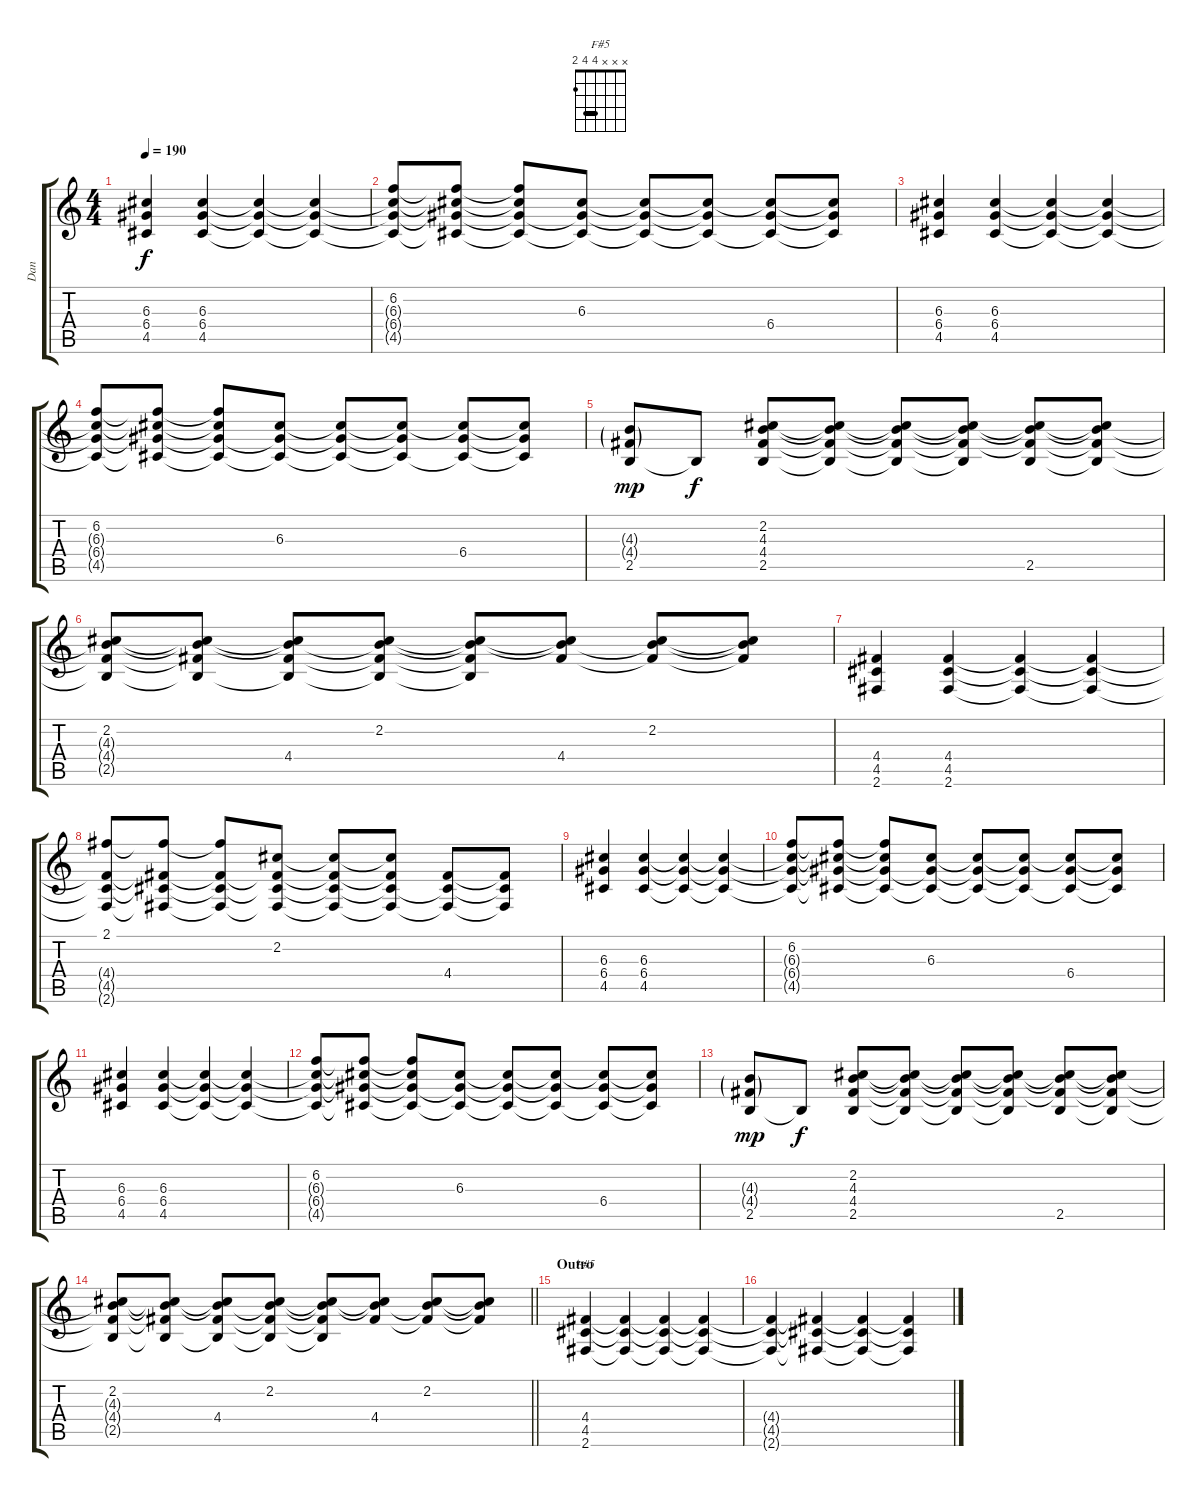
\track ("Dan" "Dan") {instrument overdrivenguitar}
\staff {score tabs}
\tuning (E4 B3 G3 D3 A2 E2) {hide}
\chord ("F#5" x x x 4 4 2) {barre 4}
\ts (4 4)
\tempo 190
\clef g2
\ks c
(6.3 6.4 4.5).4{dy f} (6.3 6.4 4.5).4 (6.3{t} 6.4{t} 4.5{t}).4 (6.3{t} 6.4{t} 4.5{t}).4 |
(6.2 6.3{t} 6.4{t} 4.5{t}).8 (6.2{t} 6.3{t} 6.4{t} 4.5{t}).8 (6.2{t} 6.3{t} 6.4{t} 4.5{t}).8 (6.3 6.4{t} 4.5{t}).8 (6.3{t} 6.4{t} 4.5{t}).8 (6.3{t} 6.4{t} 4.5{t}).8 (6.3{t} 6.4 4.5{t}).8 (6.3{t} 6.4{t} 4.5{t}).8 |
(6.3 6.4 4.5).4 (6.3 6.4 4.5).4 (6.3{t} 6.4{t} 4.5{t}).4 (6.3{t} 6.4{t} 4.5{t}).4 |
(6.2 6.3{t} 6.4{t} 4.5{t}).8 (6.2{t} 6.3{t} 6.4{t} 4.5{t}).8 (6.2{t} 6.3{t} 6.4{t} 4.5{t}).8 (6.3 6.4{t} 4.5{t}).8 (6.3{t} 6.4{t} 4.5{t}).8 (6.3{t} 6.4{t} 4.5{t}).8 (6.3{t} 6.4 4.5{t}).8 (6.3{t} 6.4{t} 4.5{t}).8 |
(4.3{g} 4.4{g} 2.5).8{dy mp} 2.5{t}.8{dy f} (2.2 4.3 4.4 2.5).8 (2.2{t} 4.3{t} 4.4{t} 2.5{t}).8 (2.2{t} 4.3{t} 4.4{t} 2.5{t}).8 (2.2{t} 4.3{t} 4.4{t} 2.5{t}).8 (2.2{t} 4.3{t} 4.4{t} 2.5).8 (2.2{t} 4.3{t} 4.4{t} 2.5{t}).8 |
(2.2 4.3{t} 4.4{t} 2.5{t}).8 (2.2{t} 4.3{t} 4.4{t} 2.5{t}).8 (2.2{t} 4.3{t} 4.4 2.5{t}).8 (2.2 4.3{t} 4.4{t} 2.5{t}).8 (2.2{t} 4.3{t} 4.4{t} 2.5{t}).8 (2.2{t} 4.3{t} 4.4).8 (2.2 4.3{t} 4.4{t}).8 (2.2{t} 4.3{t} 4.4{t}).8 |
(4.4 4.5 2.6).4 (4.4 4.5 2.6).4 (4.4{t} 4.5{t} 2.6{t}).4 (4.4{t} 4.5{t} 2.6{t}).4 |
(2.1 4.4{t} 4.5{t} 2.6{t}).8 (2.1{t} 4.4{t} 4.5{t} 2.6{t}).8 (2.1{t} 4.4{t} 4.5{t} 2.6{t}).8 (2.2 4.4{t} 4.5{t} 2.6{t}).8 (2.2{t} 4.4{t} 4.5{t} 2.6{t}).8 (2.2{t} 4.4{t} 4.5{t} 2.6{t}).8 (4.4 4.5{t} 2.6{t}).8 (4.4{t} 4.5{t} 2.6{t}).8 |
(6.3 6.4 4.5).4 (6.3 6.4 4.5).4 (6.3{t} 6.4{t} 4.5{t}).4 (6.3{t} 6.4{t} 4.5{t}).4 |
(6.2 6.3{t} 6.4{t} 4.5{t}).8 (6.2{t} 6.3{t} 6.4{t} 4.5{t}).8 (6.2{t} 6.3{t} 6.4{t} 4.5{t}).8 (6.3 6.4{t} 4.5{t}).8 (6.3{t} 6.4{t} 4.5{t}).8 (6.3{t} 6.4{t} 4.5{t}).8 (6.3{t} 6.4 4.5{t}).8 (6.3{t} 6.4{t} 4.5{t}).8 |
(6.3 6.4 4.5).4 (6.3 6.4 4.5).4 (6.3{t} 6.4{t} 4.5{t}).4 (6.3{t} 6.4{t} 4.5{t}).4 |
(6.2 6.3{t} 6.4{t} 4.5{t}).8 (6.2{t} 6.3{t} 6.4{t} 4.5{t}).8 (6.2{t} 6.3{t} 6.4{t} 4.5{t}).8 (6.3 6.4{t} 4.5{t}).8 (6.3{t} 6.4{t} 4.5{t}).8 (6.3{t} 6.4{t} 4.5{t}).8 (6.3{t} 6.4 4.5{t}).8 (6.3{t} 6.4{t} 4.5{t}).8 |
(4.3{g} 4.4{g} 2.5).8{dy mp} 2.5{t}.8{dy f} (2.2 4.3 4.4 2.5).8 (2.2{t} 4.3{t} 4.4{t} 2.5{t}).8 (2.2{t} 4.3{t} 4.4{t} 2.5{t}).8 (2.2{t} 4.3{t} 4.4{t} 2.5{t}).8 (2.2{t} 4.3{t} 4.4{t} 2.5).8 (2.2{t} 4.3{t} 4.4{t} 2.5{t}).8 |
\barLineRight lightlight
(2.2 4.3{t} 4.4{t} 2.5{t}).8 (2.2{t} 4.3{t} 4.4{t} 2.5{t}).8 (2.2{t} 4.3{t} 4.4 2.5{t}).8 (2.2 4.3{t} 4.4{t} 2.5{t}).8 (2.2{t} 4.3{t} 4.4{t} 2.5{t}).8 (2.2{t} 4.3{t} 4.4).8 (2.2 4.3{t} 4.4{t}).8 (2.2{t} 4.3{t} 4.4{t}).8 |
\section ("" "Outro")
(4.4 4.5 2.6).4{ch "F#5"} (4.4{t} 4.5{t} 2.6{t}).4 (4.4{t} 4.5{t} 2.6{t}).4 (4.4{t} 4.5{t} 2.6{t}).4 |
(4.4{t} 4.5{t} 2.6{t}).4 (4.4{t} 4.5{t} 2.6{t}).4 (4.4{t} 4.5{t} 2.6{t}).4 (4.4{t} 4.5{t} 2.6{t}).4
